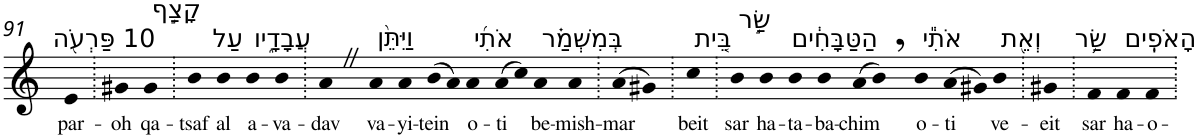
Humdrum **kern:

**kern	**text
*part1	*part1
*staff1	*staff1
*I"Piano	*
*I'Pno	*
!!LO:PB:g=z
*clefG2	*
*k[]	*
=91	=91
!LO:TX:a:t=10 פַּרְעֹ֖ה	!
!	!LO:LY:b
4e	par-
=92.	=92.
!	!LO:LY:b
4g#X	-oh
!LO:TX:a:t=קָצַ֣ף	!
!	!LO:LY:b
4g#	qa-
=93.	=93.
!	!LO:LY:b
4b	-tsaf
!LO:TX:a:t=עַל	!
!	!LO:LY:b
4b	al
!LO:TX:a:t=עֲבָדָ֑יו	!
!	!LO:LY:b
4b	a-
!	!LO:LY:b
4b	-va-
=94.	=94.
!	!LO:LY:b
4aZ	-dav
!LO:TX:a:t=וַיִּתֵּ֨ן	!
!	!LO:LY:b
4a	va-
!	!LO:LY:b
4a	-yi-
!	!LO:LY:b
(>8b	-tein
8a)	.
!LO:TX:a:t=אֹתִ֜י	!
!	!LO:LY:b
4a	o-
!	!LO:LY:b
(>8a	-ti
8cc)	.
!LO:TX:a:t=בְּמִשְׁמַ֗ר	!
!	!LO:LY:b
4a	be-
!	!LO:LY:b
4a	-mish-
=95.	=95.
!	!LO:LY:b
(>8a	-mar
8g#X)	.
=96.	=96.
!LO:TX:a:t=בֵּ֚ית	!
!	!LO:LY:b
4cc	beit
=97.	=97.
!LO:TX:a:t=שַׂ֣ר	!
!	!LO:LY:b
4b	sar
!LO:TX:a:t=הַטַּבָּחִ֔ים	!
!	!LO:LY:b
4b	ha-
!	!LO:LY:b
4b	-ta-
!	!LO:LY:b
4b	-ba-
!	!LO:LY:b
(>8a	-chim
8b,)	.
!LO:TX:a:t=אֹתִ֕י	!
!	!LO:LY:b
4b	o-
!	!LO:LY:b
(>8a	-ti
8g#X)	.
!LO:TX:a:t=וְאֵ֖ת	!
!	!LO:LY:b
4b	ve-
=98.	=98.
!	!LO:LY:b
4g#X	-eit
=99.	=99.
!LO:TX:a:t=שַׂ֥ר	!
!	!LO:LY:b
4f	sar
!LO:TX:a:t=הָאֹפִֽים	!
!	!LO:LY:b
4f	ha-
!	!LO:LY:b
4f	-o-
=.	=.
*-	*-
